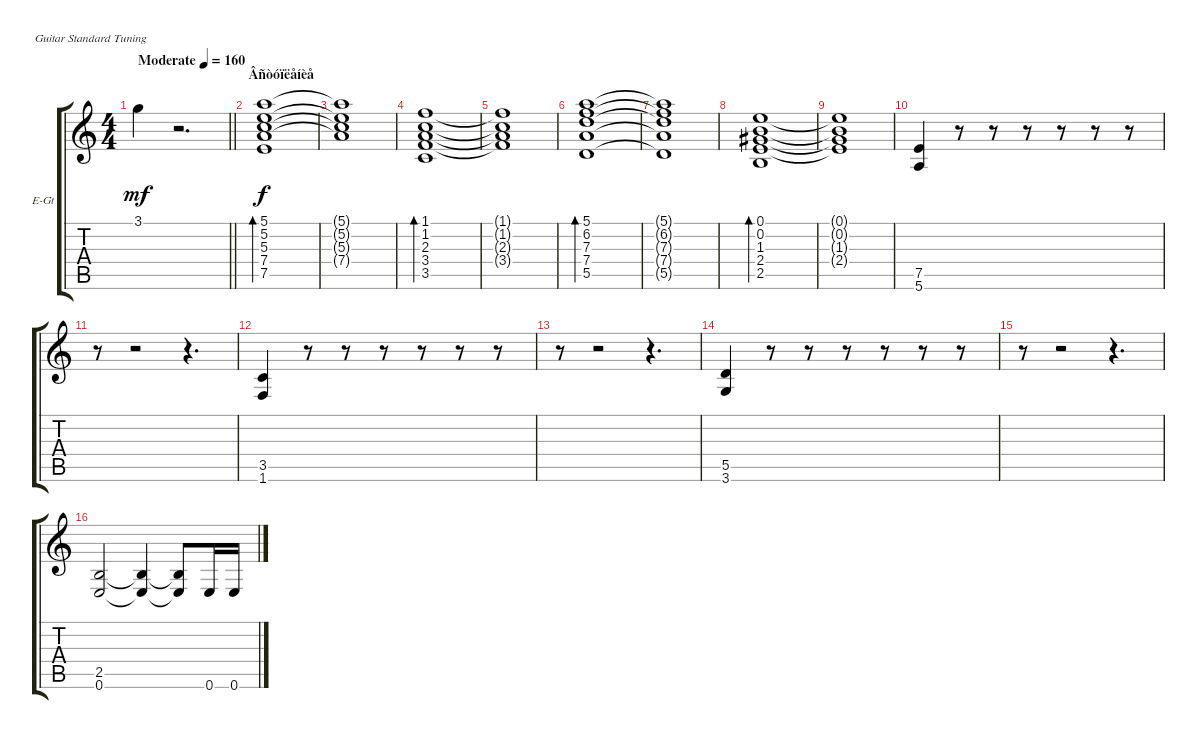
\bracketExtendMode groupsimilarinstruments
\firstSystemTrackNameOrientation horizontal
\otherSystemsTrackNameOrientation horizontal
\track ("Ãèòàðà" "E-Gt") {instrument overdrivenguitar}
\staff {score tabs}
\tuning (E4 B3 G3 D3 A2 E2)
\ts (4 4)
\beaming (8 2 2 2 2)
\tempo (160 "Moderate")
\clef g2
\barLineRight lightlight
\ks c
3.1.4{dy mf instrument overdrivenguitar} r.2{d} |
\section ("" "Âñòóïëåíèå")
(5.1 5.2 5.3 7.4 7.5).1{bd 240 dy f} |
(5.1{t} 5.2{t} 5.3{t} 7.4{t}).1 |
(1.1 1.2 2.3 3.4 3.5).1{bd 240} |
(1.1{t} 1.2{t} 2.3{t} 3.4{t}).1 |
(5.1 6.2 7.3 7.4 5.5).1{bd 240} |
(5.1{t} 6.2{t} 7.3{t} 7.4{t} 5.5{t}).1 |
(0.1 0.2 1.3 2.4 2.5).1{bd 240} |
(0.1{t} 0.2{t} 1.3{t} 2.4{t}).1 |
(7.5 5.6).4 r.8 r.8 r.8 r.8 r.8 r.8 |
r.8 r.2 r.4{d} |
(3.5 1.6).4 r.8 r.8 r.8 r.8 r.8 r.8 |
r.8 r.2 r.4{d} |
(5.5 3.6).4 r.8 r.8 r.8 r.8 r.8 r.8 |
r.8 r.2 r.4{d} |
(2.5 0.6).2 (2.5{t} 0.6{t}).4 (2.5{t} 0.6{t}).8 0.6.16 0.6.16
